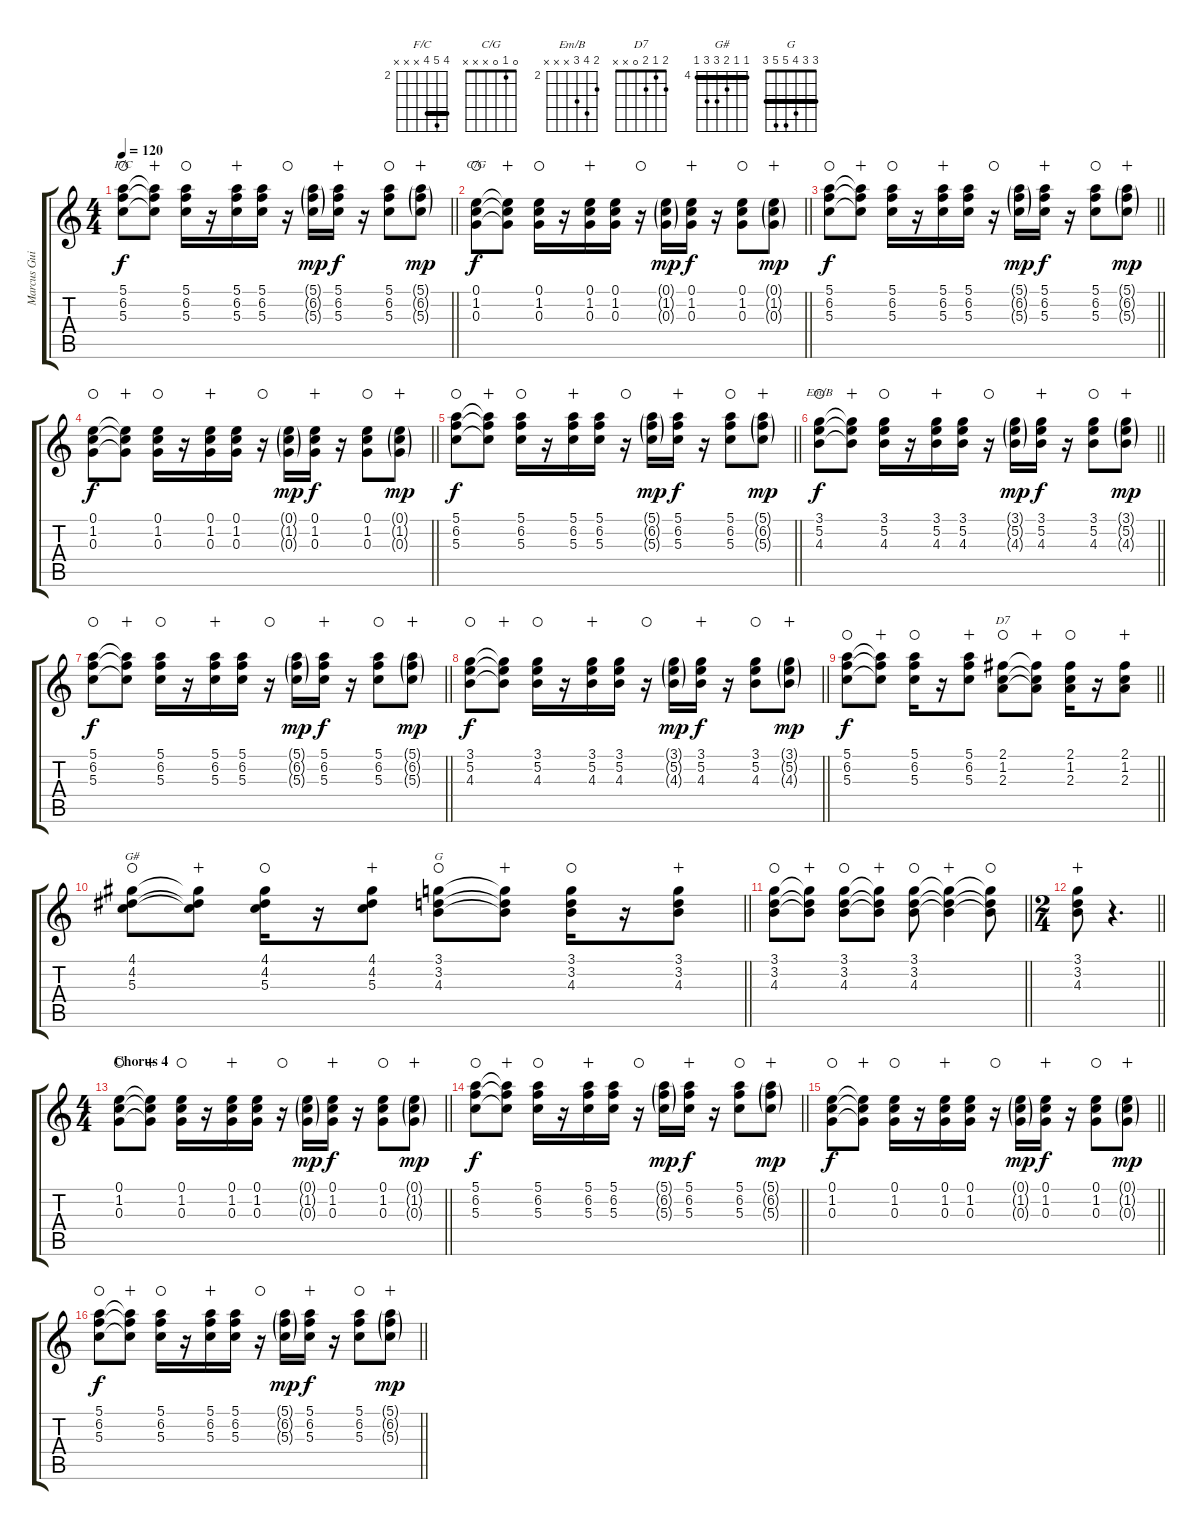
\track ("Marcus Guitar" "Marcus Gui") {instrument overdrivenguitar}
\staff {score tabs}
\tuning (E4 B3 G3 D3 A2 E2) {hide}
\chord ("F/C" 5 6 5 x x x) {firstfret 2 barre 5}
\chord ("C/G" 0 1 0 x x x)
\chord ("Em/B" 3 5 4 x x x) {firstfret 2}
\chord ("D7" 2 1 2 0 x x)
\chord ("G#" 4 4 5 6 6 4) {firstfret 4 barre 4}
\chord ("G" 3 3 4 5 5 3) {barre 3}
\ts (4 4)
\tempo 120
\clef g2
\barLineRight lightlight
\ks c
(5.1 6.2 5.3).8{ch "F/C" dy f waho} (5.1{t} 6.2{t} 5.3{t}).8{wahc} (5.1 6.2 5.3).16{waho} r.16 (5.1 6.2 5.3).16{wahc} (5.1 6.2 5.3).16 r.16{waho} (5.1{g} 6.2{g} 5.3{g}).16{dy mp} (5.1 6.2 5.3).16{dy f wahc} r.16 (5.1 6.2 5.3).8{waho} (5.1{g} 6.2{g} 5.3{g}).8{dy mp wahc} |
\barLineRight lightlight
(0.1 1.2 0.3).8{ch "C/G" dy f waho} (0.1{t} 1.2{t} 0.3{t}).8{wahc} (0.1 1.2 0.3).16{waho} r.16 (0.1 1.2 0.3).16{wahc} (0.1 1.2 0.3).16 r.16{waho} (0.1{g} 1.2{g} 0.3{g}).16{dy mp} (0.1 1.2 0.3).16{dy f wahc} r.16 (0.1 1.2 0.3).8{waho} (0.1{g} 1.2{g} 0.3{g}).8{dy mp wahc} |
\barLineRight lightlight
(5.1 6.2 5.3).8{dy f waho} (5.1{t} 6.2{t} 5.3{t}).8{wahc} (5.1 6.2 5.3).16{waho} r.16 (5.1 6.2 5.3).16{wahc} (5.1 6.2 5.3).16 r.16{waho} (5.1{g} 6.2{g} 5.3{g}).16{dy mp} (5.1 6.2 5.3).16{dy f wahc} r.16 (5.1 6.2 5.3).8{waho} (5.1{g} 6.2{g} 5.3{g}).8{dy mp wahc} |
\barLineRight lightlight
(0.1 1.2 0.3).8{dy f waho} (0.1{t} 1.2{t} 0.3{t}).8{wahc} (0.1 1.2 0.3).16{waho} r.16 (0.1 1.2 0.3).16{wahc} (0.1 1.2 0.3).16 r.16{waho} (0.1{g} 1.2{g} 0.3{g}).16{dy mp} (0.1 1.2 0.3).16{dy f wahc} r.16 (0.1 1.2 0.3).8{waho} (0.1{g} 1.2{g} 0.3{g}).8{dy mp wahc} |
\barLineRight lightlight
(5.1 6.2 5.3).8{dy f waho} (5.1{t} 6.2{t} 5.3{t}).8{wahc} (5.1 6.2 5.3).16{waho} r.16 (5.1 6.2 5.3).16{wahc} (5.1 6.2 5.3).16 r.16{waho} (5.1{g} 6.2{g} 5.3{g}).16{dy mp} (5.1 6.2 5.3).16{dy f wahc} r.16 (5.1 6.2 5.3).8{waho} (5.1{g} 6.2{g} 5.3{g}).8{dy mp wahc} |
\barLineRight lightlight
(3.1 5.2 4.3).8{ch "Em/B" dy f waho} (3.1{t} 5.2{t} 4.3{t}).8{wahc} (3.1 5.2 4.3).16{waho} r.16 (3.1 5.2 4.3).16{wahc} (3.1 5.2 4.3).16 r.16{waho} (3.1{g} 5.2{g} 4.3{g}).16{dy mp} (3.1 5.2 4.3).16{dy f wahc} r.16 (3.1 5.2 4.3).8{waho} (3.1{g} 5.2{g} 4.3{g}).8{dy mp wahc} |
\barLineRight lightlight
(5.1 6.2 5.3).8{dy f waho} (5.1{t} 6.2{t} 5.3{t}).8{wahc} (5.1 6.2 5.3).16{waho} r.16 (5.1 6.2 5.3).16{wahc} (5.1 6.2 5.3).16 r.16{waho} (5.1{g} 6.2{g} 5.3{g}).16{dy mp} (5.1 6.2 5.3).16{dy f wahc} r.16 (5.1 6.2 5.3).8{waho} (5.1{g} 6.2{g} 5.3{g}).8{dy mp wahc} |
\barLineRight lightlight
(3.1 5.2 4.3).8{dy f waho} (3.1{t} 5.2{t} 4.3{t}).8{wahc} (3.1 5.2 4.3).16{waho} r.16 (3.1 5.2 4.3).16{wahc} (3.1 5.2 4.3).16 r.16{waho} (3.1{g} 5.2{g} 4.3{g}).16{dy mp} (3.1 5.2 4.3).16{dy f wahc} r.16 (3.1 5.2 4.3).8{waho} (3.1{g} 5.2{g} 4.3{g}).8{dy mp wahc} |
\barLineRight lightlight
(5.1 6.2 5.3).8{dy f waho} (5.1{t} 6.2{t} 5.3{t}).8{wahc} (5.1 6.2 5.3).16{waho} r.16 (5.1 6.2 5.3).8{wahc} (2.1 1.2 2.3).8{ch "D7" waho} (2.1{t} 1.2{t} 2.3{t}).8{wahc} (2.1 1.2 2.3).16{waho} r.16 (2.1 1.2 2.3).8{wahc} |
\barLineRight lightlight
(4.1 4.2 5.3).8{ch "G#" waho} (4.1{t} 4.2{t} 5.3{t}).8{wahc} (4.1 4.2 5.3).16{waho} r.16 (4.1 4.2 5.3).8{wahc} (3.1 3.2 4.3).8{ch "G" waho} (3.1{t} 3.2{t} 4.3{t}).8{wahc} (3.1 3.2 4.3).16{waho} r.16 (3.1 3.2 4.3).8{wahc} |
\barLineRight lightlight
(3.1 3.2 4.3).8{waho} (3.1{t} 3.2{t} 4.3{t}).8{wahc} (3.1 3.2 4.3).8{waho} (3.1{t} 3.2{t} 4.3{t}).8{wahc} (3.1 3.2 4.3).8{waho} (3.1{t} 3.2{t} 4.3{t}).4{wahc} (3.1{t} 3.2{t} 4.3{t}).8{waho} |
\ts (2 4)
\barLineRight lightlight
(3.1 3.2 4.3).8{wahc} r.4{d} |
\ts (4 4)
\section ("" "Chorus 4")
\barLineRight lightlight
(0.1 1.2 0.3).8{waho} (0.1{t} 1.2{t} 0.3{t}).8{wahc} (0.1 1.2 0.3).16{waho} r.16 (0.1 1.2 0.3).16{wahc} (0.1 1.2 0.3).16 r.16{waho} (0.1{g} 1.2{g} 0.3{g}).16{dy mp} (0.1 1.2 0.3).16{dy f wahc} r.16 (0.1 1.2 0.3).8{waho} (0.1{g} 1.2{g} 0.3{g}).8{dy mp wahc} |
\barLineRight lightlight
(5.1 6.2 5.3).8{dy f waho} (5.1{t} 6.2{t} 5.3{t}).8{wahc} (5.1 6.2 5.3).16{waho} r.16 (5.1 6.2 5.3).16{wahc} (5.1 6.2 5.3).16 r.16{waho} (5.1{g} 6.2{g} 5.3{g}).16{dy mp} (5.1 6.2 5.3).16{dy f wahc} r.16 (5.1 6.2 5.3).8{waho} (5.1{g} 6.2{g} 5.3{g}).8{dy mp wahc} |
\barLineRight lightlight
(0.1 1.2 0.3).8{dy f waho} (0.1{t} 1.2{t} 0.3{t}).8{wahc} (0.1 1.2 0.3).16{waho} r.16 (0.1 1.2 0.3).16{wahc} (0.1 1.2 0.3).16 r.16{waho} (0.1{g} 1.2{g} 0.3{g}).16{dy mp} (0.1 1.2 0.3).16{dy f wahc} r.16 (0.1 1.2 0.3).8{waho} (0.1{g} 1.2{g} 0.3{g}).8{dy mp wahc} |
\barLineRight lightlight
(5.1 6.2 5.3).8{dy f waho} (5.1{t} 6.2{t} 5.3{t}).8{wahc} (5.1 6.2 5.3).16{waho} r.16 (5.1 6.2 5.3).16{wahc} (5.1 6.2 5.3).16 r.16{waho} (5.1{g} 6.2{g} 5.3{g}).16{dy mp} (5.1 6.2 5.3).16{dy f wahc} r.16 (5.1 6.2 5.3).8{waho} (5.1{g} 6.2{g} 5.3{g}).8{dy mp wahc}
